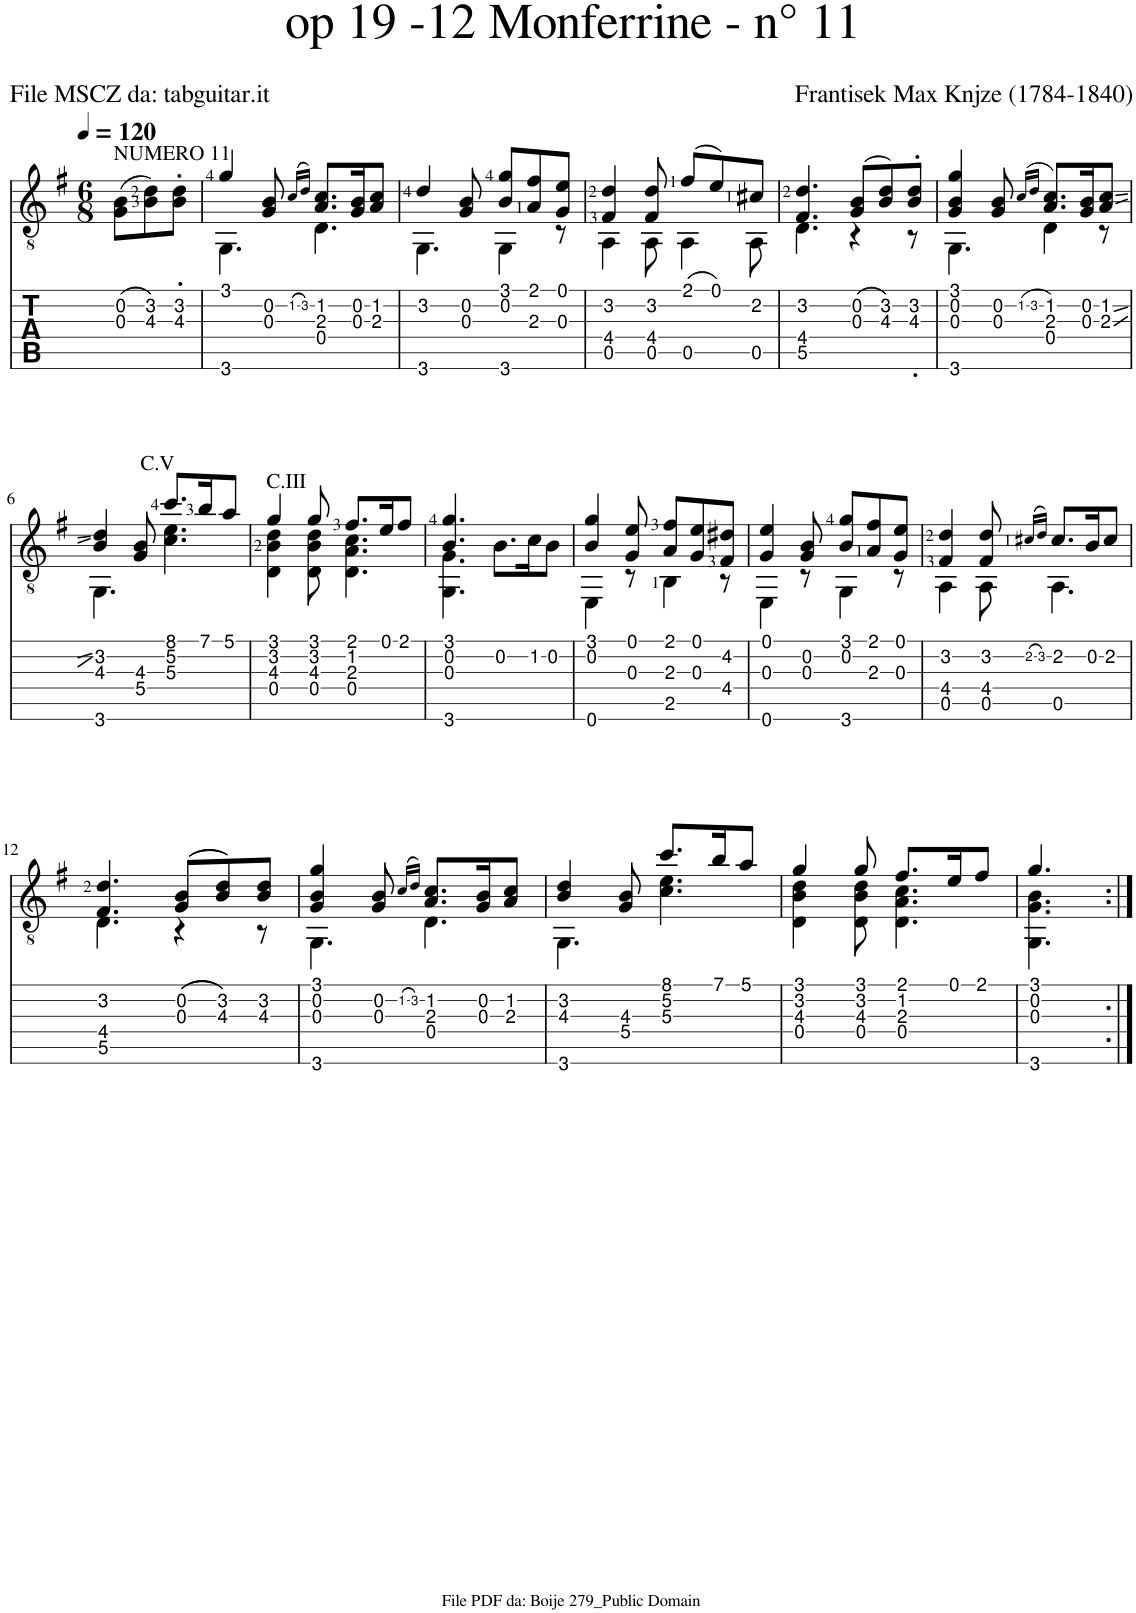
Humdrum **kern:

**kern	**kern
*part1	*part1
*staff2	*staff1
*I"Guitar	*
*I'Guit.	*
*stria6	*
*	*clefGv2
*k[f#]	*k[f#]
*M6/8	*M6/8
*MM120	*MM120
=	=
!	!LO:TX:a:t=NUMERO 11
8G\ 8B\L	(8G\ 8B\L
8B\ 8d\	8B\ 8d\)
8B'\ 8d'\J	8B\' 8d\'J
=1	=1
*^	*^
4g	4.GG	4g/	4.GG\
8G 8B	.	8G/ 8B/	.
qc	.	(16qc/LL	.
qd	.	16qd/JJ)	.
8.A\ 8.c\L	4.D	8.A/ 8.c/L	4.D\
16G\ 16B\K	.	16G/ 16B/K	.
8A\ 8c\J	.	8A/ 8c/J	.
=2	=2	=2	=2
4d	4.GG	4d/	4.GG\
8G 8B	.	8G/ 8B/	.
8B\ 8g\L	4GG	8B/ 8g/L	4GG\
8A\ 8f#\	.	8A/ 8f#/	.
8G\ 8e\J	8r	8G/ 8e/J	8r
=3	=3	=3	=3
4F# 4d	4AA	4F#/ 4d/	4AA\
8F# 8d	8AA	8F#/ 8d/	8AA\
8f#L	4AA	(8f#/L	4AA\
8e	.	8e/)	.
8c#XJ	8AA	8c#X/J	8AA\
=4	=4	=4	=4
4.F# 4.d	4.D	4.F#/ 4.d/	4.D\
8G\ 8B\L	4r	(8G/ 8B/L	4r
8B\ 8d\	.	8B/ 8d/)	.
8B'\ 8d'\J	8r	8B/' 8d/'J	8r
=5	=5	=5	=5
4G 4B 4g	4.GG	4G/ 4B/ 4g/	4.GG\
8G 8B	.	8G/ 8B/	.
qc	.	(16qc/LL	.
qd	.	16qd/JJ	.
8.A\ 8.c\L	4D	8.A/ 8.c/L)	4D\
16G\ 16B\K	.	16G/ 16B/K	.
8A\ 8c\J	8r	8A/ 8c/J	8r
!!LO:LB:g=z	!!
=6	=6	=6	=6
4B 4d	4.GG	4B/ 4d/	4.GG\
8G 8B	.	8G/ 8B/	.
!	!	!LO:TX:a:t=C.V	!
8.ccL	4.c 4.e	8.cc/L	4.c\ 4.e\
16bK	.	16b/K	.
8aJ	.	8a/J	.
=7	=7	=7	=7
!	!	!LO:TX:a:t=C.III	!
4g	4D 4B 4d	4g/	4D\ 4B\ 4d\
8g	8D 8B 8d	8g/	8D\ 8B\ 8d\
8.f#L	4.D 4.A 4.c	8.f#/L	4.D\ 4.A\ 4.c\
16eK	.	16e/K	.
8f#J	.	8f#/J	.
=8	=8	=8	=8
4.B 4.g	4.GG 4.G	4.B/ 4.g/	4.GG\ 4.G\
8.BL	4.ryy	8.B\L	4.ryy
16cK	.	16c\K	.
8BJ	.	8B\J	.
=9	=9	=9	=9
4B 4g	4EE	4B/ 4g/	4EE\
8G 8e	8r	8G/ 8e/	8r
8A\ 8f#\L	4BB	8A/ 8f#/L	4BB\
8G\ 8e\	.	8G/ 8e/	.
8F#\ 8d#X\J	8r	8F#/ 8d#X/J	8r
=10	=10	=10	=10
4G 4e	4EE	4G/ 4e/	4EE\
8G 8B	8r	8G/ 8B/	8r
8B\ 8g\L	4GG	8B/ 8g/L	4GG\
8A\ 8f#\	.	8A/ 8f#/	.
8G\ 8e\J	8r	8G/ 8e/J	8r
=11	=11	=11	=11
4F# 4d	4AA	4F#/ 4d/	4AA\
8F# 8d	8AA	8F#/ 8d/	8AA\
qc#X	.	(16qc#X/LL	.
qd	.	16qd/JJ)	.
8.c#L	4.AA	8.c#/L	4.AA\
16BK	.	16B/K	.
8c#J	.	8c#/J	.
!!LO:LB:g=z	!!
=12	=12	=12	=12
4.F# 4.d	4.D	4.F#/ 4.d/	4.D\
8G\ 8B\L	4r	((8G/ 8B/L	4r
8B\ 8d\	.	8B/ 8d/))	.
8B\ 8d\J	8r	8B/ 8d/J	8r
=13	=13	=13	=13
4G 4B 4g	4.GG	4G/ 4B/ 4g/	4.GG\
8G 8B	.	8G/ 8B/	.
qc	.	(16qc/LL	.
qd	.	16qd/JJ)	.
8.A\ 8.c\L	4.D	8.A/ 8.c/L	4.D\
16G\ 16B\K	.	16G/ 16B/K	.
8A\ 8c\J	.	8A/ 8c/J	.
=14	=14	=14	=14
4B 4d	4.GG	4B/ 4d/	4.GG\
8G 8B	.	8G/ 8B/	.
8.ccL	4.c 4.e	8.cc/L	4.c\ 4.e\
16bK	.	16b/K	.
8aJ	.	8a/J	.
=15	=15	=15	=15
4g	4D 4B 4d	4g/	4D\ 4B\ 4d\
8g	8D 8B 8d	8g/	8D\ 8B\ 8d\
8.f#L	4.D 4.A 4.c	8.f#/L	4.D\ 4.A\ 4.c\
16eK	.	16e/K	.
8f#J	.	8f#/J	.
=16	=16	=16	=16
4.g	4.GG 4.G 4.B	4.g/	4.GG\ 4.G\ 4.B\
*v	*v	*	*
*	*v	*v
=:|!	=:|!
*-	*-
